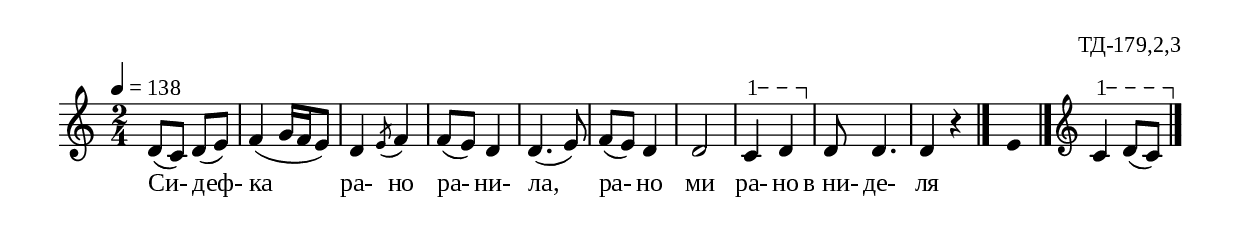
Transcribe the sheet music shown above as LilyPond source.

%{
sva_179_2_03
%}

\include "td-preamble.ly"

\score {
\relative c' {
\tempo 4 = 138
\time 2/4
%\cadenzaOn
d8([ c]) d([ e]) | f4( g16[ f e8]) | d4 \acciaccatura e8 f4 | f8([ e]) d4 |
d4.( e8) | f[( e]) d4 | d2 | 
\varA
c4\startTextSpan d\stopTextSpan | 
d8 d4. | d4 r 
 \bar "|." 
 s4 \fixB e \fixC
 \bar "|." 
 \endm
\varA
c4\startTextSpan d8([ c\stopTextSpan]) 
 \bar "|."  
}
\addlyrics { Си- деф- ка ра- но ра- ни- ла, ра- но ми ра- но "в ни-" де- ля }
%
\layout {
%   \context { 
%	    \Staff \remove "Time_signature_engraver" } 
  indent = #0
  line-width = 190\mm
  ragged-right=##f
}
%
\midi { 
	\context {
		\Score tempoWholesPerMinute = #(ly:make-moment 138 4)
		}
	}
}
%
\header{
  opus = "ТД-179,2,3"
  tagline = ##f
}


